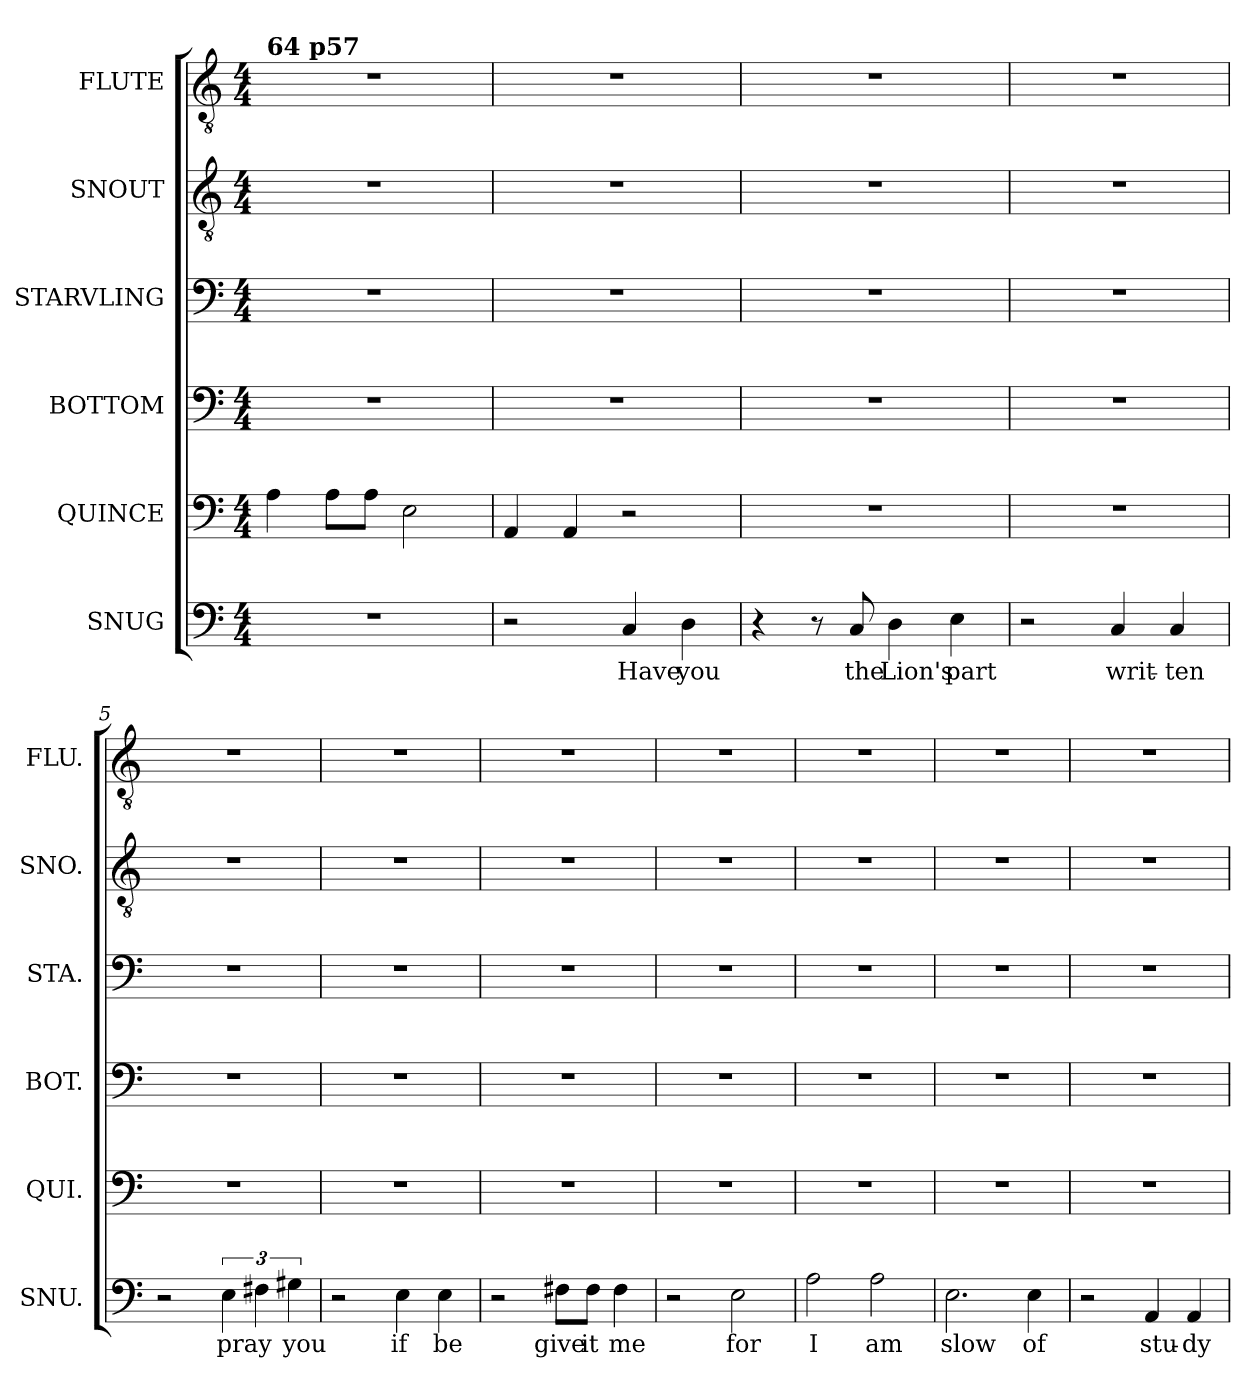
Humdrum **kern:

**kern	**text	**kern	**kern	**kern	**kern	**kern
*part6	*part6	*part5	*part4	*part3	*part2	*part1
*staff6	*staff6	*staff5	*staff4	*staff3	*staff2	*staff1
*I"SNUG	*	*I"QUINCE	*I"BOTTOM	*I"STARVLING	*I"SNOUT	*I"FLUTE
*I'SNU.	*	*I'QUI.	*I'BOT.	*I'STA.	*I'SNO.	*I'FLU.
*clefF4	*	*clefF4	*clefF4	*clefF4	*clefGv2	*clefGv2
*k[]	*	*k[]	*k[]	*k[]	*k[]	*k[]
*M4/4	*	*M4/4	*M4/4	*M4/4	*M4/4	*M4/4
*MM136	*	*MM136	*MM136	*MM136	*MM136	*MM136
=1	=1	=1	=1	=1	=1	=1
!	!	!	!	!	!	!LO:TX:a:B:t=64 p57
1r	.	4A\	1r	1r	1r	1r
.	.	8A\L	.	.	.	.
.	.	8A\J	.	.	.	.
.	.	2E\	.	.	.	.
=2	=2	=2	=2	=2	=2	=2
2r	.	4AA/	1r	1r	1r	1r
.	.	4AA/	.	.	.	.
4C/	Have	2r	.	.	.	.
4D\	you	.	.	.	.	.
=3	=3	=3	=3	=3	=3	=3
4r	.	1r	1r	1r	1r	1r
8r	.	.	.	.	.	.
8C/	the	.	.	.	.	.
4D\	Lion's	.	.	.	.	.
4E\	part	.	.	.	.	.
=4	=4	=4	=4	=4	=4	=4
2r	.	1r	1r	1r	1r	1r
4C/	writ-	.	.	.	.	.
4C/	-ten	.	.	.	.	.
=5	=5	=5	=5	=5	=5	=5
2r	.	1r	1r	1r	1r	1r
6E\	pray	.	.	.	.	.
6F#X\	.	.	.	.	.	.
6G#X\	you	.	.	.	.	.
=6	=6	=6	=6	=6	=6	=6
2r	.	1r	1r	1r	1r	1r
4E\	if	.	.	.	.	.
4E\	be	.	.	.	.	.
!!LO:LB:g=z
=7	=7	=7	=7	=7	=7	=7
2r	.	1r	1r	1r	1r	1r
8F#X\L	give	.	.	.	.	.
8F#\J	it	.	.	.	.	.
4F#\	me	.	.	.	.	.
=8	=8	=8	=8	=8	=8	=8
2r	.	1r	1r	1r	1r	1r
2E\	for	.	.	.	.	.
=9	=9	=9	=9	=9	=9	=9
2A\	I	1r	1r	1r	1r	1r
2A\	am	.	.	.	.	.
=10	=10	=10	=10	=10	=10	=10
2.E\	slow	1r	1r	1r	1r	1r
4E\	of	.	.	.	.	.
=11	=11	=11	=11	=11	=11	=11
2r	.	1r	1r	1r	1r	1r
4AA/	stu-	.	.	.	.	.
4AA/	-dy	.	.	.	.	.
=	=	=	=	=	=	=
*-	*-	*-	*-	*-	*-	*-
